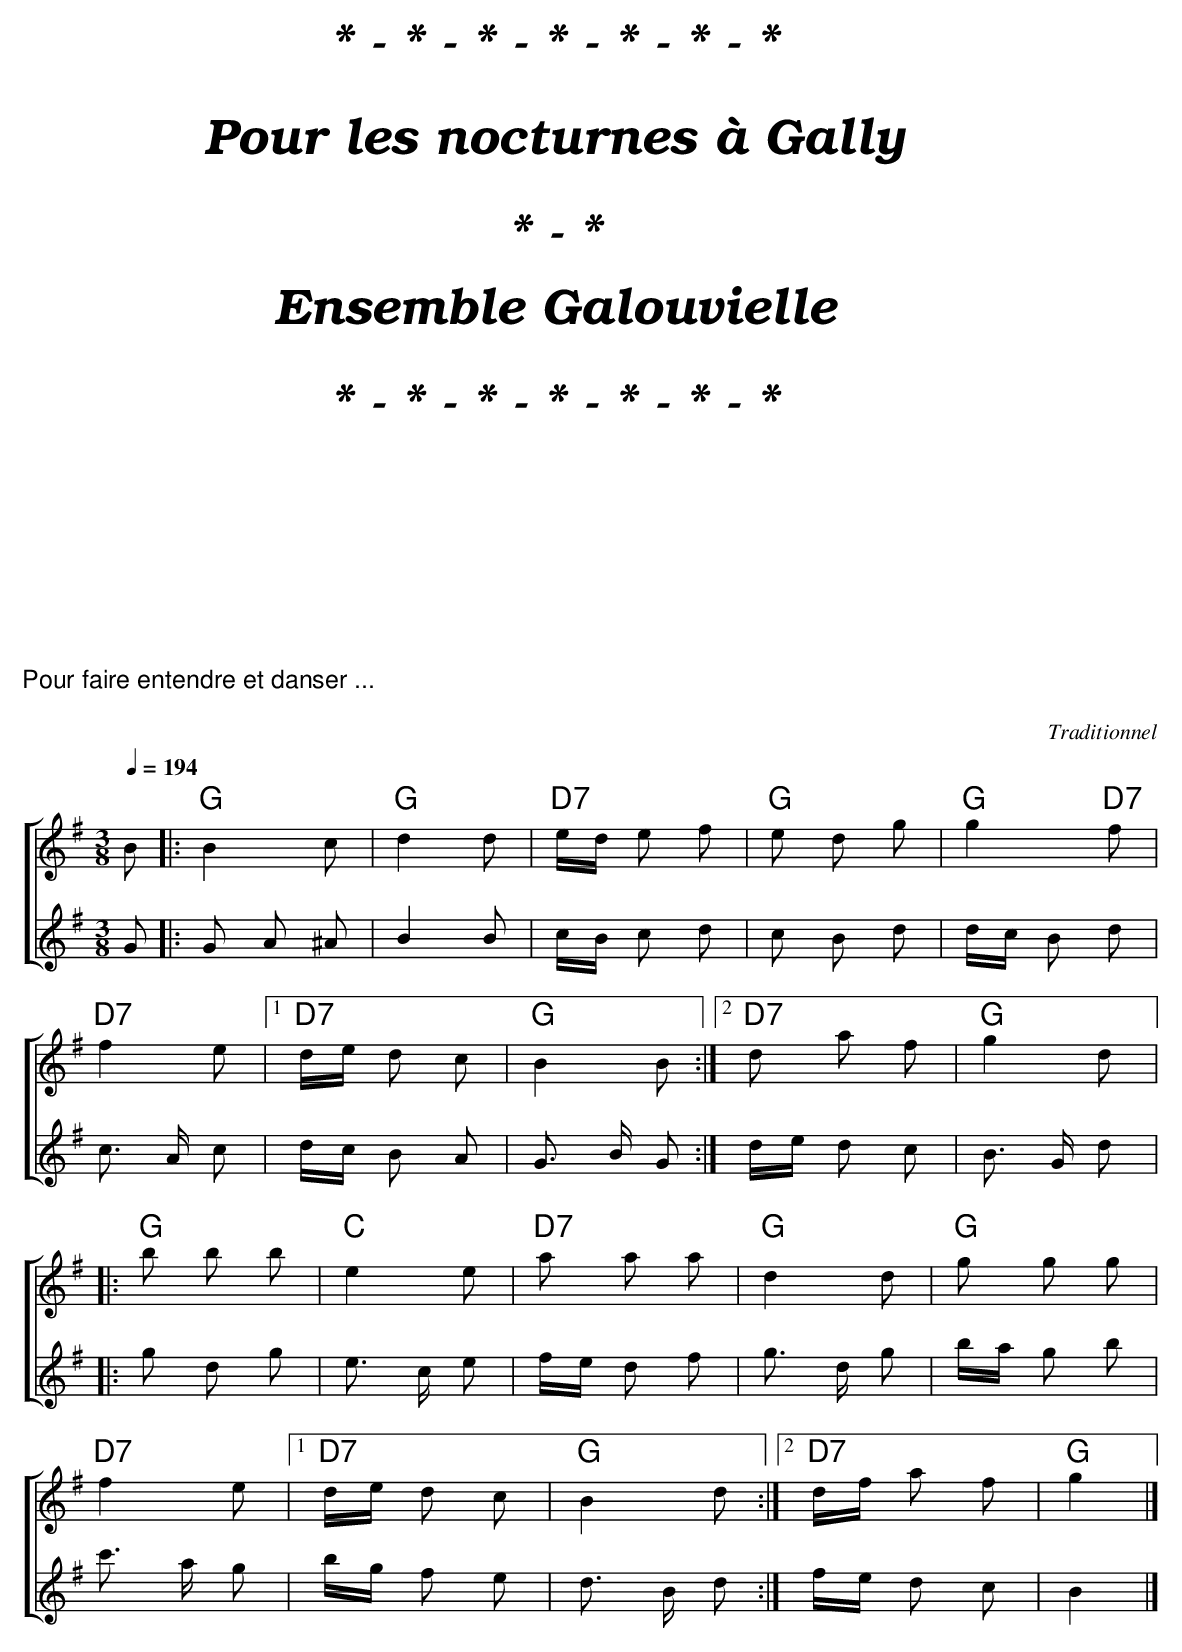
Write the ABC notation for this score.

X:1
T:Chapelotte, La
C:Traditionnel
M:3/8
Q:1/4=194
L:1/16
K:G
%%score [1 2 ]
V:1
B2 |:"G"B4 c2 | "G"d4 d2 |"D7"ed e2 f2 | "G"e2 d2 g2 | "G"g4 "D7"f2 |
"D7"f4 e2 |1 "D7"de d2 c2 | "G"B4 B2 :|2 "D7"d2 a2 f2 | "G"g4 d2 |:
"G"b2 b2 b2 | "C"e4 e2 | "D7"a2 a2 a2 | "G"d4 d2 | "G"g2 g2 g2 |
"D7"f4 e2 |1 "D7"de d2 c2 | "G"B4 d2 :|2 "D7"df a2 f2 | "G"g4 |]
V:2
G2 |:G2 A2 ^A2 |B4 B2 |cB c2 d2 |c2 B2 d2 |dc B2 d2 |
c3 A c2 |[1dc B2 A2 |G3 B G2 :|[2de d2 c2 |B3 G d2 |:
g2 d2 g2 |e3 c e2 |fe d2 f2 |g3 d g2 |ba g2 b2 |
c'3 a g2 |[1bg f2 e2 |d3 B d2 :|[2fe d2 c2 |B4 |]
